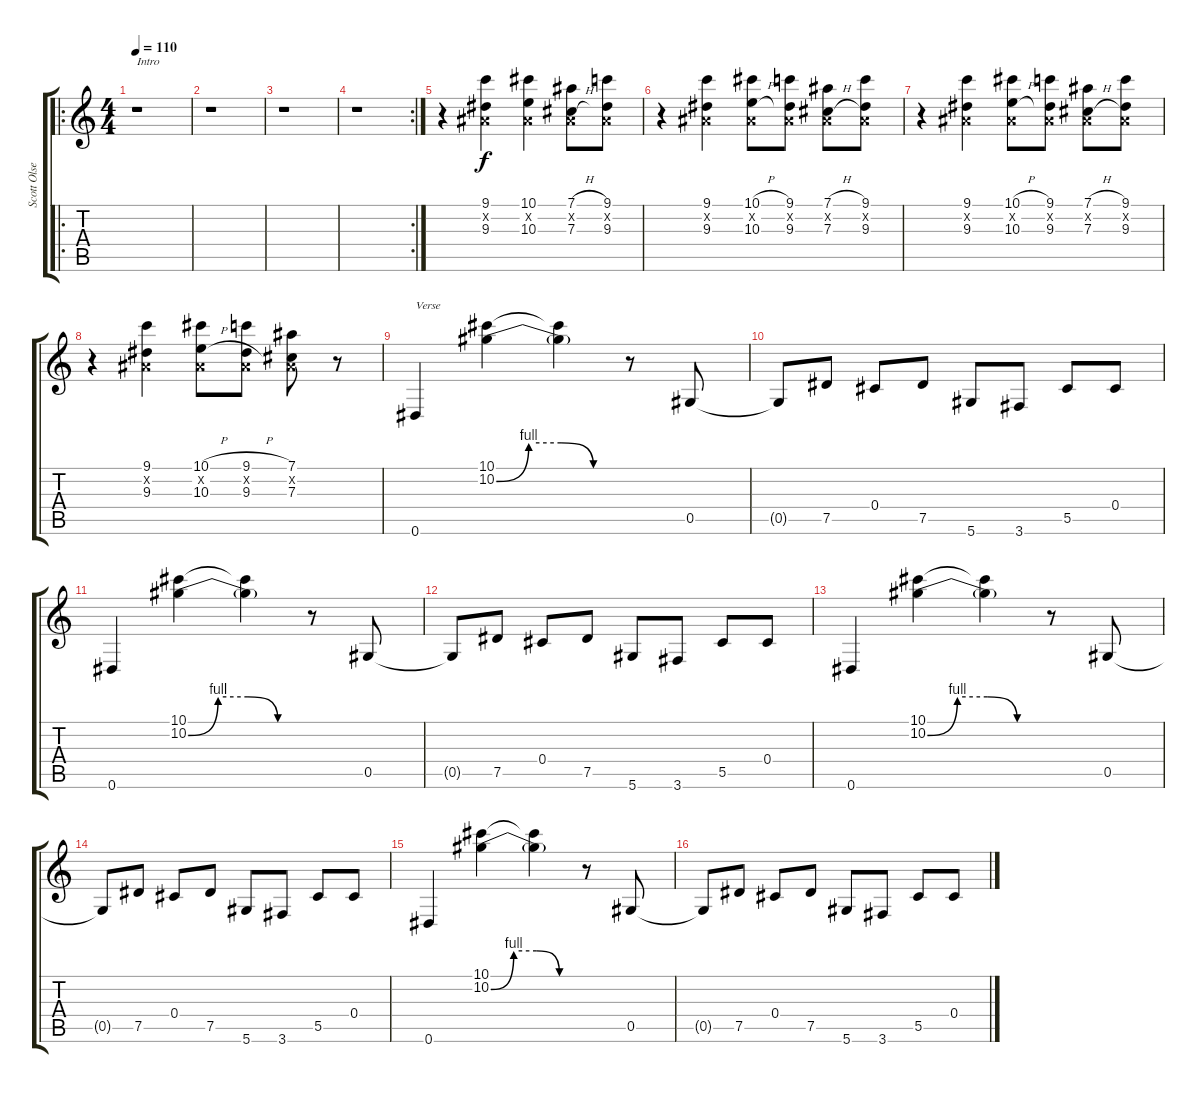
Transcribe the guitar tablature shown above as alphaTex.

\track ("Scott Olsen" "Scott Olse") {instrument acousticguitarsteel}
\staff {score tabs}
\tuning (Eb4 Bb3 Gb3 Db3 Ab2 Eb2) {hide}
\ro
\ts (4 4)
\tempo 110
\clef g2
\ks c
r.1{txt "Intro" dy f instrument acousticguitarsteel} |
r.1 |
r.1 |
\rc 2
r.1 |
r.4 (9.1 0.2{x} 9.3).4 (10.1 0.2{x} 10.3).4 (7.1{h} 0.2{x} 7.3{h}).8 (9.1 0.2{x} 9.3).8 |
r.4 (9.1 0.2{x} 9.3).4 (10.1{h} 0.2{x} 10.3{h}).8 (9.1 0.2{x} 9.3).8 (7.1{h} 0.2{x} 7.3{h}).8 (9.1 0.2{x} 9.3).8 |
r.4 (9.1 0.2{x} 9.3).4 (10.1{h} 0.2{x} 10.3{h}).8 (9.1 0.2{x} 9.3).8 (7.1{h} 0.2{x} 7.3{h}).8 (9.1 0.2{x} 9.3).8 |
r.4 (9.1 0.2{x} 9.3).4 (10.1{h} 0.2{x} 10.3{h}).8 (9.1{h} 0.2{x} 9.3{h}).8 (7.1 0.2{x} 7.3).8 r.8 |
0.6.4{txt "Verse"} (10.1 10.2{be (custom 0 0 15 4 30 4 45 0 60 0)}).4 (10.1{t} 10.2{t}).4 r.8 0.5.8 |
0.5{t}.8 7.5.8 0.4.8 7.5.8 5.6.8 3.6.8 5.5.8 0.4.8 |
0.6.4 (10.1 10.2{be (custom 0 0 15 4 30 4 45 0 60 0)}).4 (10.1{t} 10.2{t}).4 r.8 0.5.8 |
0.5{t}.8 7.5.8 0.4.8 7.5.8 5.6.8 3.6.8 5.5.8 0.4.8 |
0.6.4 (10.1 10.2{be (custom 0 0 15 4 30 4 45 0 60 0)}).4 (10.1{t} 10.2{t}).4 r.8 0.5.8 |
0.5{t}.8 7.5.8 0.4.8 7.5.8 5.6.8 3.6.8 5.5.8 0.4.8 |
0.6.4 (10.1 10.2{be (custom 0 0 15 4 30 4 45 0 60 0)}).4 (10.1{t} 10.2{t}).4 r.8 0.5.8 |
0.5{t}.8 7.5.8 0.4.8 7.5.8 5.6.8 3.6.8 5.5.8 0.4.8
